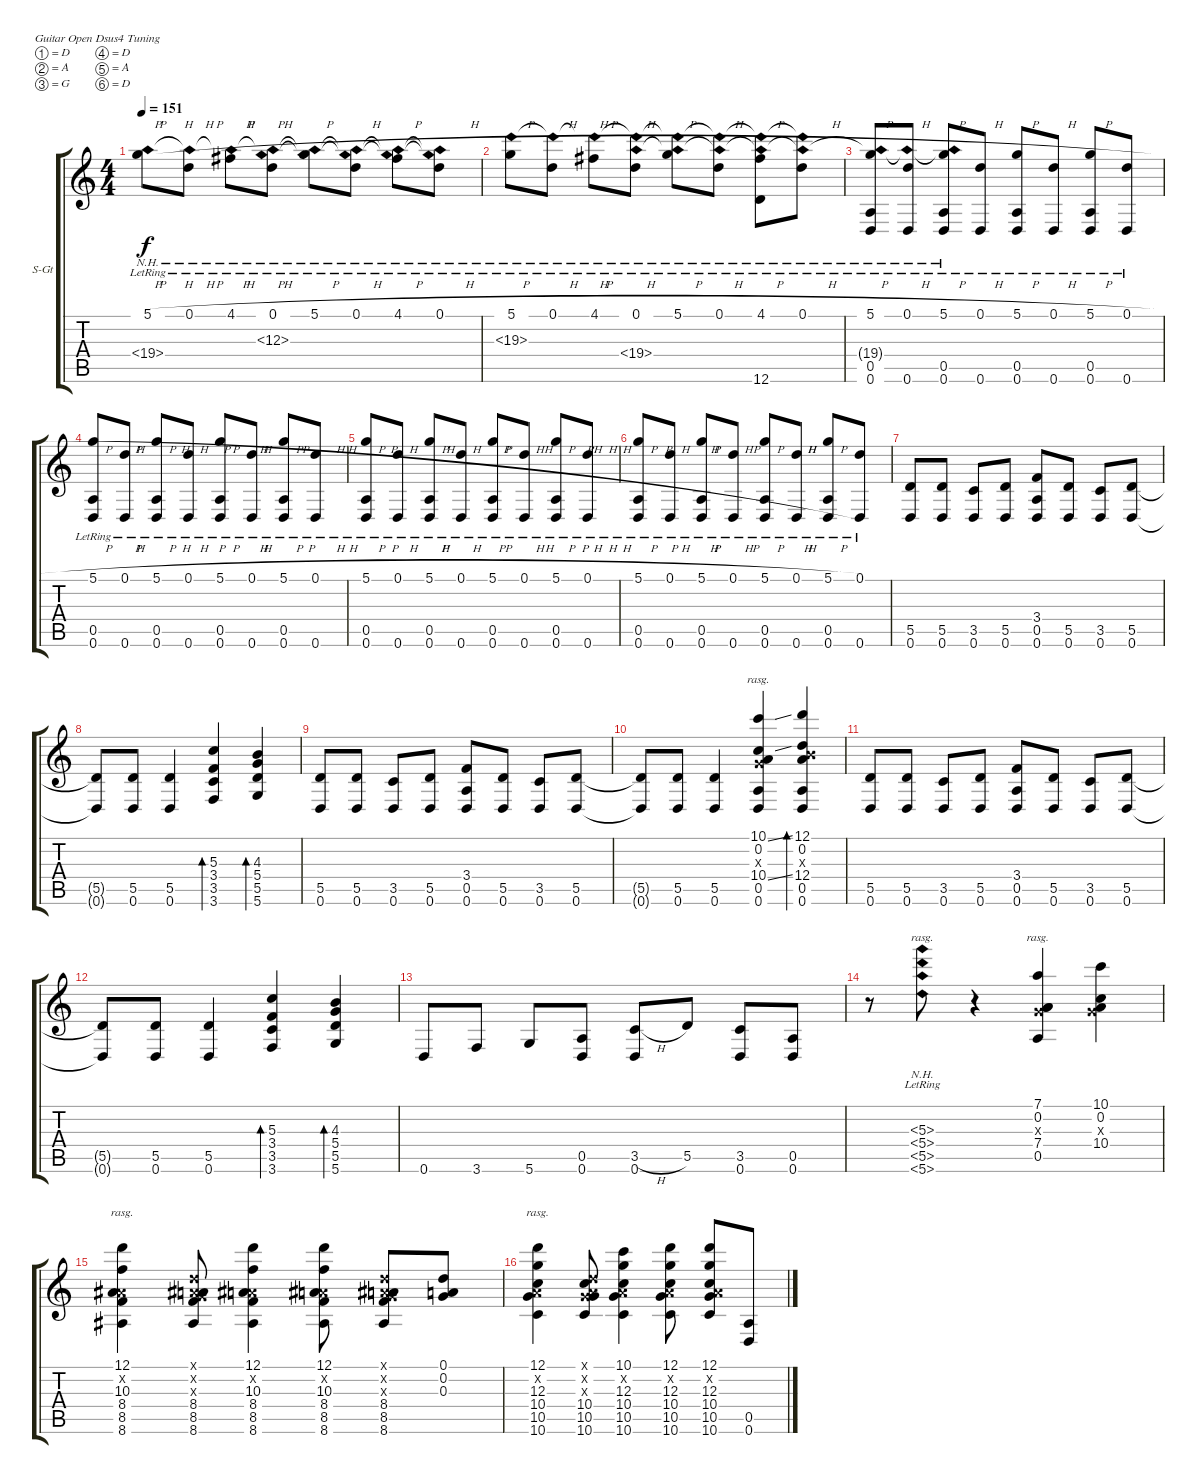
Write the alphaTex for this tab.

\defaultSystemsLayout 4
\bracketExtendMode groupsimilarinstruments
\firstSystemTrackNameOrientation horizontal
\otherSystemsTrackNameOrientation horizontal
\track ("Steel Guitar" "S-Gt") {instrument acousticguitarsteel}
\staff {score tabs}
\tuning (D4 A3 G3 D3 A2 D2)
\ts (4 4)
\tempo 151
\clef g2
\ks c
(5.1{h lr} 19.4{nh lr}).8{dy f} (0.1{h lr} 19.4{nh lr t}).8 (4.1{h lr} 19.4{nh lr t}).8 (0.1{h lr} 12.3{nh lr} 19.4{nh lr t}).8 (5.1{h lr} 12.3{nh lr t} 19.4{nh lr t}).8 (0.1{h lr} 12.3{nh lr t} 19.4{nh lr t}).8 (4.1{h lr} 12.3{nh lr t} 19.4{nh lr t}).8 (0.1{h lr} 12.3{nh lr t} 19.4{nh lr t}).8 |
(5.1{h lr} 19.3{nh lr}).8 (0.1{h lr} 19.3{nh lr t}).8 (4.1{h lr} 19.3{nh lr t}).8 (0.1{h lr} 19.4{nh lr} 19.3{nh lr t}).8 (5.1{h lr} 19.3{nh lr t} 19.4{nh lr t}).8 (0.1{h lr} 19.3{nh lr t} 19.4{nh lr t}).8 (4.1{h lr} 12.6{lr} 19.3{nh lr t} 19.4{nh lr t}).8 (0.1{h lr} 19.3{nh lr t} 19.4{nh lr t}).8 |
(5.1{h lr} 0.5{lr} 0.6{lr} 19.4{nh lr t}).8 (0.1{h lr} 0.6{lr} 19.4{nh lr t}).8 (5.1{h lr} 19.4{nh lr t} 0.5{lr} 0.6{lr}).8 (0.1{h lr} 0.6{lr}).8 (5.1{h lr} 0.5{lr} 0.6{lr}).8 (0.1{h lr} 0.6{lr}).8 (5.1{h lr} 0.5{lr} 0.6{lr}).8 (0.1{h lr} 0.6{lr}).8 |
(5.1{h lr} 0.5{lr} 0.6{lr}).8 (0.1{h lr} 0.6{lr}).8 (5.1{h lr} 0.5{lr} 0.6{lr}).8 (0.1{h lr} 0.6{lr}).8 (5.1{h lr} 0.5{lr} 0.6{lr}).8 (0.1{h lr} 0.6{lr}).8 (5.1{h lr} 0.5{lr} 0.6{lr}).8 (0.1{h lr} 0.6{lr}).8 |
(5.1{h lr} 0.5{lr} 0.6{lr}).8 (0.1{h lr} 0.6{lr}).8 (5.1{h lr} 0.5{lr} 0.6{lr}).8 (0.1{h lr} 0.6{lr}).8 (5.1{h lr} 0.5{lr} 0.6{lr}).8 (0.1{h lr} 0.6{lr}).8 (5.1{h lr} 0.5{lr} 0.6{lr}).8 (0.1{h lr} 0.6{lr}).8 |
(5.1{h lr} 0.5{lr} 0.6{lr}).8 (0.1{h lr} 0.6{lr}).8 (5.1{h lr} 0.5{lr} 0.6{lr}).8 (0.1{h lr} 0.6{lr}).8 (5.1{h lr} 0.5{lr} 0.6{lr}).8 (0.1{h lr} 0.6{lr}).8 (5.1{h lr} 0.5{lr} 0.6{lr}).8 (0.1{lr} 0.6{lr}).8 |
(5.5 0.6).8 (5.5 0.6).8 (3.5 0.6).8 (5.5 0.6).8 (3.4 0.5 0.6).8 (5.5 0.6).8 (3.5 0.6).8 (5.5 0.6).8 |
(5.5{t} 0.6{t}).8 (5.5 0.6).8 (5.5 0.6).4 (5.3 3.4 3.5 3.6).4{bd 120} (4.3 5.4 5.5 5.6).4{bd 120} |
(5.5 0.6).8 (5.5 0.6).8 (3.5 0.6).8 (5.5 0.6).8 (3.4 0.5 0.6).8 (5.5 0.6).8 (3.5 0.6).8 (5.5 0.6).8 |
(5.5{t} 0.6{t}).8 (5.5 0.6).8 (5.5 0.6).4 (10.1{ss} 0.2 0.3{x} 10.4{ss} 0.5 0.6).4{rasg amianapaest} (12.1 0.2 4.3{x} 12.4 0.5 0.6).4{bd 60} |
(5.5 0.6).8 (5.5 0.6).8 (3.5 0.6).8 (5.5 0.6).8 (3.4 0.5 0.6).8 (5.5 0.6).8 (3.5 0.6).8 (5.5 0.6).8 |
(5.5{t} 0.6{t}).8 (5.5 0.6).8 (5.5 0.6).4 (5.3 3.4 3.5 3.6).4{bd 120} (4.3 5.4 5.5 5.6).4{bd 120} |
0.6.8 3.6.8 5.6.8 (0.5 0.6).8 (3.5{h} 0.6).8 5.5.8 (3.5 0.6).8 (0.5 0.6).8 |
r.8 (5.3{nh lr} 5.4{nh lr} 5.5{nh lr} 5.6{nh lr}).8{rasg amianapaest} r.4 (7.1 0.2 0.3{x} 7.4 0.5).4{rasg amianapaest} (10.1 0.2 0.3{x} 10.4).4 |
(12.1 0.2{x} 10.3 8.4 8.5 8.6).4{rasg amianapaest} (0.1{x} 0.2{x} 0.3{x} 8.4 8.5 8.6).8 (12.1 0.2{x} 10.3 8.4 8.5 8.6).4 (12.1 0.2{x} 10.3 8.4 8.5 8.6).8 (0.1{x} 0.2{x} 0.3{x} 8.4 8.5 8.6).8 (0.1 0.2 0.3).8 |
(12.1 0.2{x} 12.3 10.4 10.5 10.6).4{rasg amianapaest} (0.1{x} 0.2{x} 0.3{x} 10.4 10.5 10.6).8 (10.1 0.2{x} 12.3 10.4 10.5 10.6).4 (12.1 0.2{x} 12.3 10.4 10.5 10.6).8 (12.1 0.2{x} 12.3 10.4 10.5 10.6).8 (0.5 0.6).8
